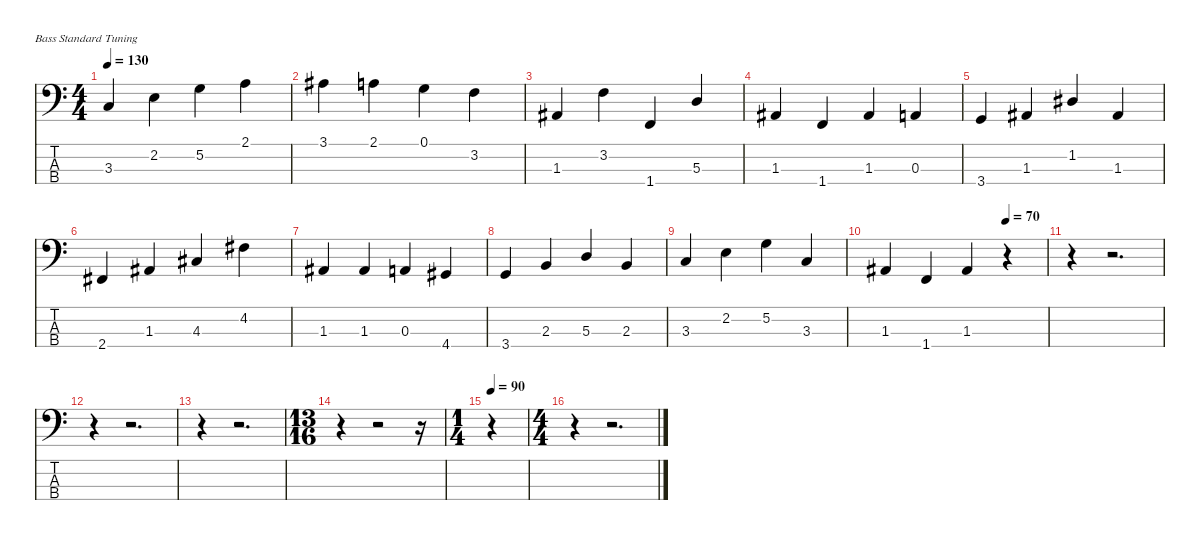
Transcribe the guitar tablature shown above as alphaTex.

\defaultSystemsLayout 4
\hideDynamics
\bracketExtendMode nobrackets
\singleTrackTrackNamePolicy hidden
\multiTrackTrackNamePolicy hidden
\firstSystemTrackNameMode fullname
\firstSystemTrackNameOrientation horizontal
\otherSystemsTrackNameOrientation horizontal
\track ("Bass" "el.bs.") {instrument electricbasspick}
\staff {score tabs}
\tuning (G2 D2 A1 E1)
\ts (4 4)
\tempo 130
\clef f4
\ks c
3.3.4{dy f beam Up} 2.2.4{beam Down} 5.2.4{beam Down} 2.1.4{beam Down} |
3.1{acc #}.4{beam Down} 2.1.4{beam Down} 0.1.4{beam Down} 3.2.4{beam Down} |
1.3{acc #}.4{beam Up} 3.2.4{beam Down} 1.4.4{beam Up} 5.3.4{beam Up} |
1.3{acc #}.4{beam Up} 1.4.4{beam Up} 1.3{acc #}.4{beam Up} 0.3.4{beam Up} |
3.4.4{beam Up} 1.3{acc #}.4{beam Up} 1.2{acc #}.4{beam Up} 1.3{acc #}.4{beam Up} |
2.4{acc #}.4{beam Up} 1.3{acc #}.4{beam Up} 4.3{acc #}.4{beam Up} 4.2{acc #}.4{beam Down} |
1.3{acc #}.4{beam Up} 1.3{acc #}.4{beam Up} 0.3.4{beam Up} 4.4{acc #}.4{beam Up} |
3.4.4{beam Up} 2.3.4{beam Up} 5.3.4{beam Up} 2.3.4{beam Up} |
3.3.4{beam Up} 2.2.4{beam Down} 5.2.4{beam Down} 3.3.4{beam Up} |
\tempo (70 0.75)
1.3{acc #}.4{beam Up} 1.4.4{beam Up} 1.3{acc #}.4{beam Up} r.4{beam Up} |
r.4{beam Down} r.2{d beam Down} |
r.4{beam Down} r.2{d beam Down} |
r.4{beam Down} r.2{d beam Down} |
\ts (13 16)
r.4{beam Down} r.2{beam Down} r.16{beam Down} |
\ts (1 4)
\tempo 90
r.4{beam Down} |
\ts (4 4)
r.4{beam Down} r.2{d beam Down}
